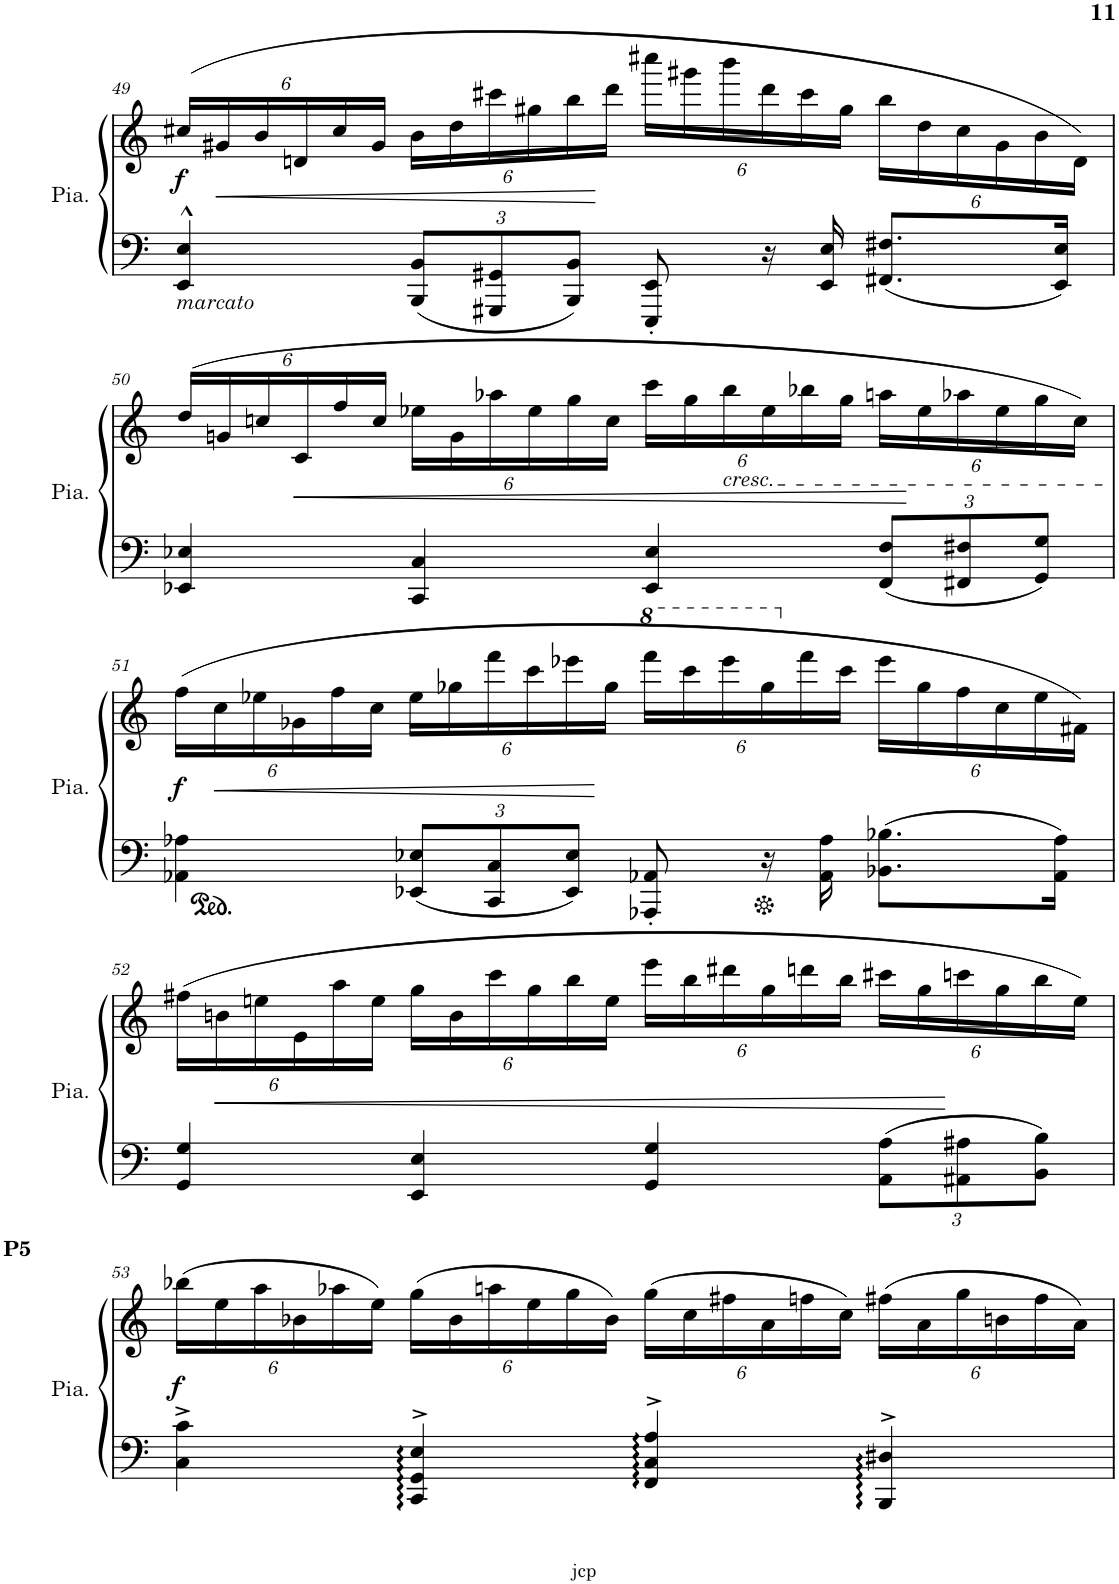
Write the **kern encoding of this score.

**kern	**kern	**dynam
*part1	*part1	*part1
*staff2	*staff1	*staff1/2
*I"Piano	*	*
*I'Pia.	*	*
!!LO:PB:g=z
*clefF4	*clefG2	*
*k[]	*k[]	*
*M4/4	*M4/4	*
*met(c)	*met(c)	*
*	*Xbrackettup	*
=49	=49	=49
!LO:TX:b:i:t=marcato	!	!
!	!	!LO:DY:b
4EE/^^ 4E/^^	(24cc#X/LL	f
!	!	!LO:HP:b
.	24g#X/	<
.	24b/	.
.	24dn/	.
.	24cc#/	.
.	24g#/JJ	.
*Xbrackettup	*	*
12BBB/ 12BB/L	24b\LL	.
.	24dd\	.
12GGG#X/ 12GG#X/	24ccc#X\	.
.	24gg#X\	.
12BBB/ 12BB/J	24bb\	.
.	24ddd\JJ	[
8EEE/' 8EE/'	24cccc#X\LL	.
.	24ggg#X\	.
.	24bbb\	.
16r	24ddd\	.
.	24ccc#\	.
16EE/ 16E/	.	.
.	24gg#\JJ	.
8.FF#X/ 8.F#X/L	24bb\LL	.
.	24dd\	.
.	24cc#\	.
.	24g#\	.
.	24b\	.
16EE/ 16E/Jk	.	.
.	24d\JJ)	.
!!LO:LB:g=z
=50	=50	=50
4EE-X/ 4E-X/	(24dd/LL	.
.	24gn/	.
.	24ccn/	.
!	!	!LO:HP:b
.	24c/	<
.	24ff/	.
.	24cc/JJ	.
4CC/ 4C/	24ee-X\LL	.
.	24g\	.
.	24aa-X\	.
.	24ee-\	.
.	24gg\	.
.	24cc\JJ	.
4EE-/ 4E-/	24ccc\LL	.
.	24gg\	.
!	!LO:TX:b:i:t=cresc.	!
.	24bb\	.
.	24ee-\	.
.	24bb-X\	.
.	24gg\JJ	.
12FF/ 12F/L	24aan\LL	.
.	24ee-\	[
12FF#X/ 12F#X/	24aa-X\	.
.	24ee-\	.
12GG/ 12G/J	24gg\	.
.	24cc\JJ)	.
!!LO:LB:g=z
=51	=51	=51
!	!	!LO:DY:b
4AA-X\ 4A-X\	(24ff\LL	f
!	!	!LO:HP:b
.	24cc\	<
.	24ee-X\	.
.	24g-X\	.
.	24ff\	.
.	24cc\JJ	.
12EE-X/ 12E-X/L	24ee-\LL	.
.	24gg-X\	.
12CC/ 12C/	24fff\	.
.	24ccc\	.
12EE-/ 12E-/J	24eee-X\	.
.	24gg-\JJ	[
*	*8va	*
8AAA-X/' 8AA-X/'	24ffff\LL	.
.	24cccc\	.
.	24eeee-\	.
16r	24ggg-\	.
*	*X8va	*
.	24fff\	.
16AA-\ 16A-\	.	.
.	24ccc\JJ	.
8.BB-X\ 8.B-X\L	24eee-\LL	.
.	24gg-\	.
.	24ff\	.
.	24cc\	.
.	24ee-\	.
16AA-\ 16A-\Jk	.	.
.	24f#X\JJ)	.
!!LO:LB:g=z
=52	=52	=52
4GG/ 4G/	(24ff#X\LL	.
!	!	!LO:HP:b
.	24bn\	<
.	24een\	.
.	24e\	.
.	24aa\	.
.	24ee\JJ	.
4EE/ 4E/	24gg\LL	.
.	24b\	.
.	24ccc\	.
.	24gg\	.
.	24bb\	.
.	24ee\JJ	.
4GG/ 4G/	24eee\LL	.
.	24bb\	.
.	24ddd#X\	.
.	24gg\	.
.	24dddn\	.
.	24bb\JJ	.
12AA\ 12A\L	24ccc#X\LL	.
.	24gg\	.
12AA#X\ 12A#X\	24cccn\	[
.	24gg\	.
12BB\ 12B\J	24bb\	.
.	24ee\JJ)	.
!!LO:LB:g=z
=53	=53	=53
!	!LO:TX:a:B:t=P5	!
!	!	!LO:DY:b
4C\^ 4c\^	(24bb-X\LL	f
.	24ee\	.
.	24aa\	.
.	24b-X\	.
.	24aa-X\	.
.	24ee\JJ)	.
4CC/^> 4GG/^> 4E/^>	(24gg\LL	.
.	24b-\	.
.	24aan\	.
.	24ee\	.
.	24gg\	.
.	24b-\JJ)	.
4FF/^> 4C/^> 4A/^>	(24gg\LL	.
.	24cc\	.
.	24ff#X\	.
.	24a\	.
.	24ffn\	.
.	24cc\JJ)	.
4BBB/^> 4D#X/^>	(24ff#X\LL	.
.	24a\	.
.	24gg\	.
.	24bn\	.
.	24ff#\	.
.	24a\JJ)	.
=	=	=
*-	*-	*-
